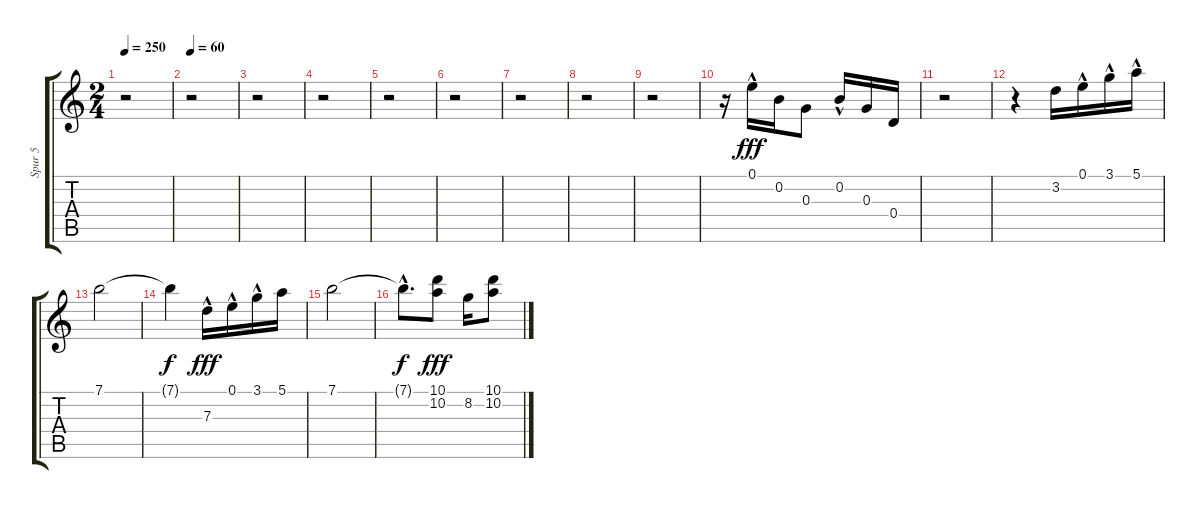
\track ("Spur 5" "Spur 5") {instrument acousticguitarsteel}
\staff {score tabs}
\tuning (E4 B3 G3 D3 A2 E2) {hide}
\ts (2 4)
\tempo 250
\clef g2
\ks c
r.2{dy fff instrument acousticguitarsteel} |
\tempo 60
r.2 |
r.2 |
r.2 |
r.2 |
r.2 |
r.2 |
r.2 |
r.2 |
r.16 0.1{hac}.16 0.2.16 0.3.8 0.2{hac}.16 0.3.16 0.4.16 |
r.2 |
r.4 3.2.16 0.1{hac}.16 3.1{hac}.16 5.1{hac}.16 |
7.1.2 |
7.1{t}.4{dy f} 7.3{hac}.16{dy fff} 0.1{hac}.16 3.1{hac}.16 5.1.16 |
7.1.2 |
7.1{hac t}.8{d dy f} (10.1 10.2).8{dy fff} 8.2.16 (10.1 10.2).8
